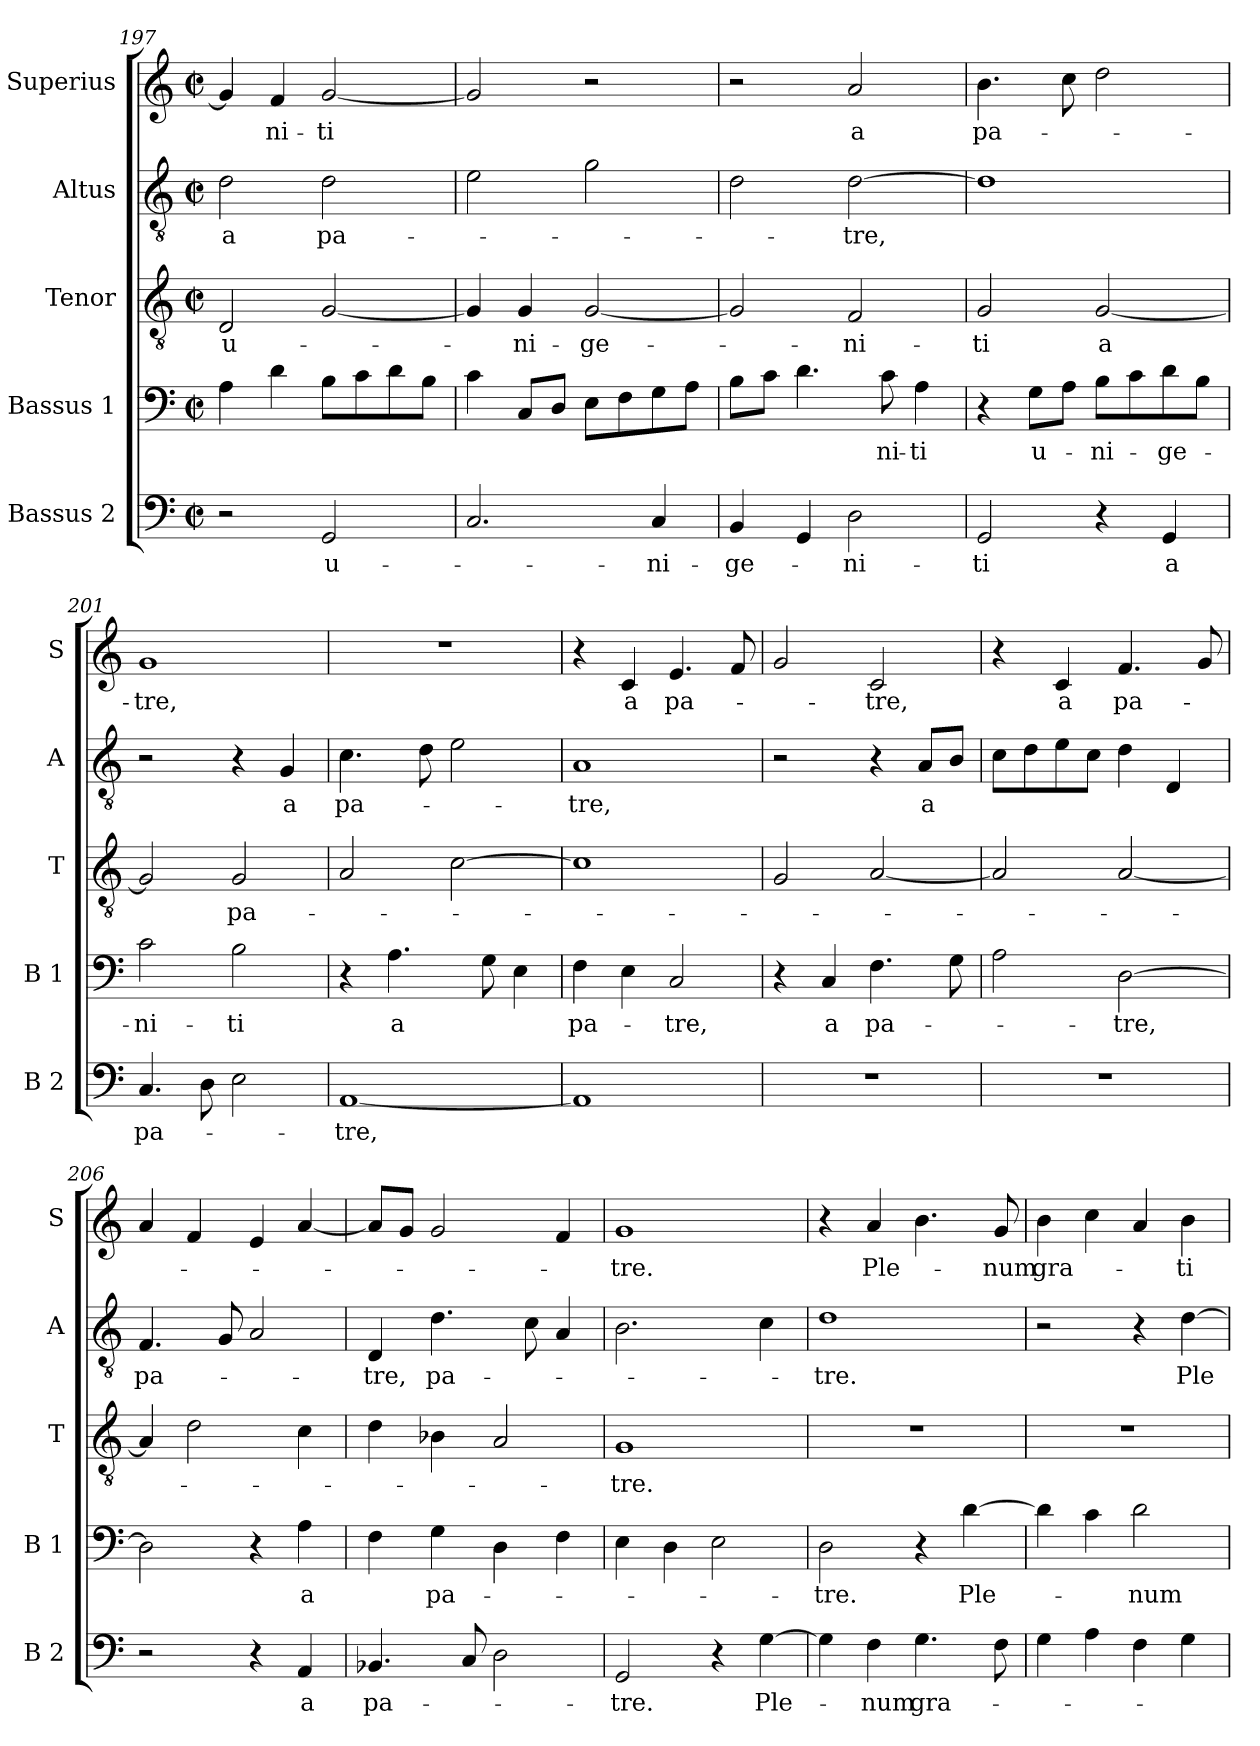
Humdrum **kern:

**kern	**text	**kern	**text	**kern	**text	**kern	**text	**kern	**text
*part5	*part5	*part4	*part4	*part3	*part3	*part2	*part2	*part1	*part1
*staff5	*staff5	*staff4	*staff4	*staff3	*staff3	*staff2	*staff2	*staff1	*staff1
*I"Bassus 2	*	*I"Bassus 1	*	*I"Tenor	*	*I"Altus	*	*I"Superius	*
*I'B 2	*	*I'B 1	*	*I'T	*	*I'A	*	*I'S	*
*clefF4	*	*clefF4	*	*clefGv2	*	*clefGv2	*	*clefG2	*
*k[]	*	*k[]	*	*k[]	*	*k[]	*	*k[]	*
*C:	*	*C:	*	*C:	*	*C:	*	*C:	*
*M2/2	*	*M2/2	*	*M2/2	*	*M2/2	*	*M2/2	*
*met(c|)	*	*met(c|)	*	*met(c|)	*	*met(c|)	*	*met(c|)	*
=197	=197	=197	=197	=197	=197	=197	=197	=197	=197
!	!	!	!	!	!LO:LY:b	!	!LO:LY:b	!	!
2r	.	4A\	.	2D/	u-	2d\	a	4g/]	.
!	!	!	!	!	!	!	!	!	!LO:LY:b
.	.	4d\	.	.	.	.	.	4f/	-ni-
!	!LO:LY:b	!	!	!	!	!	!LO:LY:b	!	!LO:LY:b
2GG/	u-	8B\L	.	[2G/	.	2d\	pa-	[2g/	-ti
.	.	8c\	.	.	.	.	.	.	.
.	.	8d\	.	.	.	.	.	.	.
.	.	8B\J	.	.	.	.	.	.	.
!!LO:PB:g=z
=198	=198	=198	=198	=198	=198	=198	=198	=198	=198
2.C/	.	4c\	.	4G/]	.	2e\	.	2g/]	.
!	!	!	!	!	!LO:LY:b	!	!	!	!
.	.	8C/L	.	4G/	-ni-	.	.	.	.
.	.	8D/J	.	.	.	.	.	.	.
!	!	!	!	!	!LO:LY:b	!	!	!	!
.	.	8E\L	.	[2G/	-ge-	2g\	.	2r	.
.	.	8F\	.	.	.	.	.	.	.
!	!LO:LY:b	!	!	!	!	!	!	!	!
4C/	-ni-	8G\	.	.	.	.	.	.	.
.	.	8A\J	.	.	.	.	.	.	.
=199	=199	=199	=199	=199	=199	=199	=199	=199	=199
!	!LO:LY:b	!	!	!	!	!	!	!	!
4BB/	-ge-	8B\L	.	2G/]	.	2d\	.	2r	.
.	.	8c\J	.	.	.	.	.	.	.
4GG/	.	4.d\	.	.	.	.	.	.	.
!	!LO:LY:b	!	!	!	!LO:LY:b	!	!LO:LY:b	!	!LO:LY:b
2D\	-ni-	.	.	2F/	-ni-	[2d\	-tre,	2a/	a
!	!	!	!LO:LY:b	!	!	!	!	!	!
.	.	8c\	-ni-	.	.	.	.	.	.
!	!	!	!LO:LY:b	!	!	!	!	!	!
.	.	4A\	-ti	.	.	.	.	.	.
=200	=200	=200	=200	=200	=200	=200	=200	=200	=200
!	!LO:LY:b	!	!	!	!LO:LY:b	!	!	!	!LO:LY:b
2GG/	-ti	4r	.	2G/	-ti	1d]	.	4.b\	pa-
!	!	!	!LO:LY:b	!	!	!	!	!	!
.	.	8G\L	u-	.	.	.	.	.	.
.	.	8A\J	.	.	.	.	.	8cc\	.
!	!	!	!LO:LY:b	!	!LO:LY:b	!	!	!	!
4r	.	8B\L	-ni-	[2G/	a	.	.	2dd\	.
.	.	8c\	.	.	.	.	.	.	.
!	!LO:LY:b	!	!LO:LY:b	!	!	!	!	!	!
4GG/	a	8d\	-ge-	.	.	.	.	.	.
.	.	8B\J	.	.	.	.	.	.	.
=201	=201	=201	=201	=201	=201	=201	=201	=201	=201
!	!LO:LY:b	!	!LO:LY:b	!	!	!	!	!	!LO:LY:b
4.C/	pa-	2c\	-ni-	2G/]	.	2r	.	1g	-tre,
8D\	.	.	.	.	.	.	.	.	.
!	!	!	!LO:LY:b	!	!LO:LY:b	!	!	!	!
2E\	.	2B\	-ti	2G/	pa-	4r	.	.	.
!	!	!	!	!	!	!	!LO:LY:b	!	!
.	.	.	.	.	.	4G/	a	.	.
=202	=202	=202	=202	=202	=202	=202	=202	=202	=202
!	!LO:LY:b	!	!	!	!	!	!LO:LY:b	!	!
[1AA	-tre,	4r	.	2A/	.	4.c\	pa-	1r	.
!	!	!	!LO:LY:b	!	!	!	!	!	!
.	.	4.A\	a	.	.	.	.	.	.
.	.	.	.	.	.	8d\	.	.	.
.	.	.	.	[2c\	.	2e\	.	.	.
.	.	8G\	.	.	.	.	.	.	.
.	.	4E\	.	.	.	.	.	.	.
=203	=203	=203	=203	=203	=203	=203	=203	=203	=203
!	!	!	!LO:LY:b	!	!	!	!LO:LY:b	!	!
1AA]	.	4F\	pa-	1c]	.	1A	-tre,	4r	.
!	!	!	!	!	!	!	!	!	!LO:LY:b
.	.	4E\	.	.	.	.	.	4c/	a
!	!	!	!LO:LY:b	!	!	!	!	!	!LO:LY:b
.	.	2C/	-tre,	.	.	.	.	4.e/	pa-
.	.	.	.	.	.	.	.	8f/	.
!!LO:LB:g=z
=204	=204	=204	=204	=204	=204	=204	=204	=204	=204
1r	.	4r	.	2G/	.	2r	.	2g/	.
!	!	!	!LO:LY:b	!	!	!	!	!	!
.	.	4C/	a	.	.	.	.	.	.
!	!	!	!LO:LY:b	!	!	!	!	!	!LO:LY:b
.	.	4.F\	pa-	[2A/	.	4r	.	2c/	-tre,
!	!	!	!	!	!	!	!LO:LY:b	!	!
.	.	.	.	.	.	8A/L	a	.	.
.	.	8G\	.	.	.	8B/J	.	.	.
=205	=205	=205	=205	=205	=205	=205	=205	=205	=205
1r	.	2A\	.	2A/]	.	8c\L	.	4r	.
.	.	.	.	.	.	8d\	.	.	.
!	!	!	!	!	!	!	!	!	!LO:LY:b
.	.	.	.	.	.	8e\	.	4c/	a
.	.	.	.	.	.	8c\J	.	.	.
!	!	!	!LO:LY:b	!	!	!	!	!	!LO:LY:b
.	.	[2D\	-tre,	[2A/	.	4d\	.	4.f/	pa-
.	.	.	.	.	.	4D/	.	.	.
.	.	.	.	.	.	.	.	8g/	.
=206	=206	=206	=206	=206	=206	=206	=206	=206	=206
!	!	!	!	!	!	!	!LO:LY:b	!	!
2r	.	2D\]	.	4A/]	.	4.F/	pa-	4a/	.
.	.	.	.	2d\	.	.	.	4f/	.
.	.	.	.	.	.	8G/	.	.	.
4r	.	4r	.	.	.	2A/	.	4e/	.
!	!LO:LY:b	!	!LO:LY:b	!	!	!	!	!	!
4AA/	a	4A\	a	4c\	.	.	.	[4a/	.
=207	=207	=207	=207	=207	=207	=207	=207	=207	=207
!	!LO:LY:b	!	!	!	!	!	!LO:LY:b	!	!
4.BB-X/	pa-	4F\	.	4d\	.	4D/	-tre,	8a/L]	.
.	.	.	.	.	.	.	.	8g/J	.
!	!	!	!LO:LY:b	!	!	!	!LO:LY:b	!	!
.	.	4G\	pa-	4B-X\	.	4.d\	pa-	2g/	.
8C/	.	.	.	.	.	.	.	.	.
2D\	.	4D\	.	2A/	.	.	.	.	.
.	.	.	.	.	.	8c\	.	.	.
.	.	4F\	.	.	.	4A/	.	4f/	.
=208	=208	=208	=208	=208	=208	=208	=208	=208	=208
!	!LO:LY:b	!	!	!	!LO:LY:b	!	!	!	!LO:LY:b
2GG/	-tre.	4E\	.	1G	-tre.	2.B\	.	1g	-tre.
.	.	4D\	.	.	.	.	.	.	.
4r	.	2E\	.	.	.	.	.	.	.
!	!LO:LY:b	!	!	!	!	!	!	!	!
[4G\	Ple-	.	.	.	.	4c\	.	.	.
=209	=209	=209	=209	=209	=209	=209	=209	=209	=209
!	!	!	!LO:LY:b	!	!	!	!LO:LY:b	!	!
4G\]	.	2D\	-tre.	1r	.	1d	-tre.	4r	.
!	!LO:LY:b	!	!	!	!	!	!	!	!LO:LY:b
4F\	-num	.	.	.	.	.	.	4a/	Ple-
!	!LO:LY:b	!	!	!	!	!	!	!	!
4.G\	gra-	4r	.	.	.	.	.	4.b\	.
!	!	!	!LO:LY:b	!	!	!	!	!	!
.	.	[4d\	Ple-	.	.	.	.	.	.
!	!	!	!	!	!	!	!	!	!LO:LY:b
8F\	.	.	.	.	.	.	.	8g/	-num
!!LO:LB:g=z
=210	=210	=210	=210	=210	=210	=210	=210	=210	=210
!	!	!	!	!	!	!	!	!	!LO:LY:b
4G\	.	4d\]	.	1r	.	2r	.	4b\	gra-
4A\	.	4c\	.	.	.	.	.	4cc\	.
!	!	!	!LO:LY:b	!	!	!	!	!	!
4F\	.	2d\	-num	.	.	4r	.	4a/	.
!	!	!	!	!	!	!	!LO:LY:b	!	!LO:LY:b
4G\	.	.	.	.	.	[4d\	Ple-	4b\	-ti-
=	=	=	=	=	=	=	=	=	=
*-	*-	*-	*-	*-	*-	*-	*-	*-	*-
